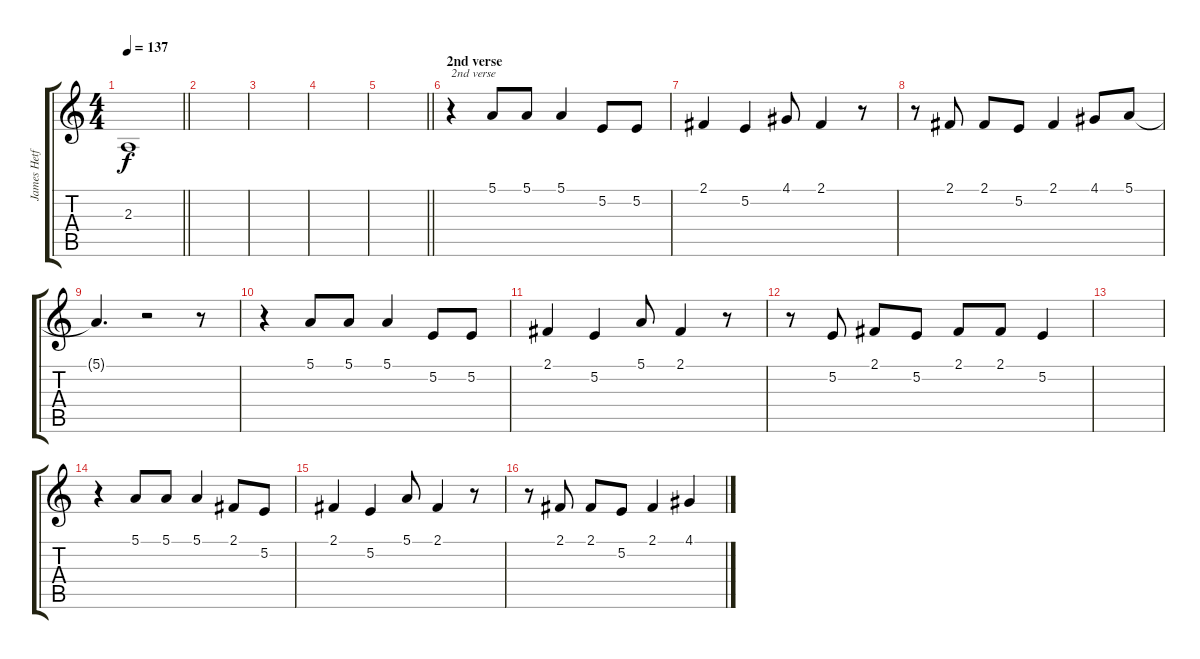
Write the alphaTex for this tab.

\track ("James Hetfield" "James Hetf") {instrument harmonica}
\staff {score tabs}
\tuning (E4 B3 G3 D3 A2 E2) {hide}
\ts (4 4)
\tempo 137
\clef g2
\barLineRight lightlight
\ks c
2.3.1{dy f} |
|
|
|
\barLineRight lightlight
|
\section ("" "2nd verse")
r.4{txt "2nd verse"} 5.1.8 5.1.8 5.1.4 5.2.8 5.2.8 |
2.1.4 5.2.4 4.1.8 2.1.4 r.8 |
r.8 2.1.8 2.1.8 5.2.8 2.1.4 4.1.8 5.1.8 |
5.1{t}.4{d} r.2 r.8 |
r.4 5.1.8 5.1.8 5.1.4 5.2.8 5.2.8 |
2.1.4 5.2.4 5.1.8 2.1.4 r.8 |
r.8 5.2.8 2.1.8 5.2.8 2.1.8 2.1.8 5.2.4 |
|
r.4 5.1.8 5.1.8 5.1.4 2.1.8 5.2.8 |
2.1.4 5.2.4 5.1.8 2.1.4 r.8 |
r.8 2.1.8 2.1.8 5.2.8 2.1.4 4.1.4
